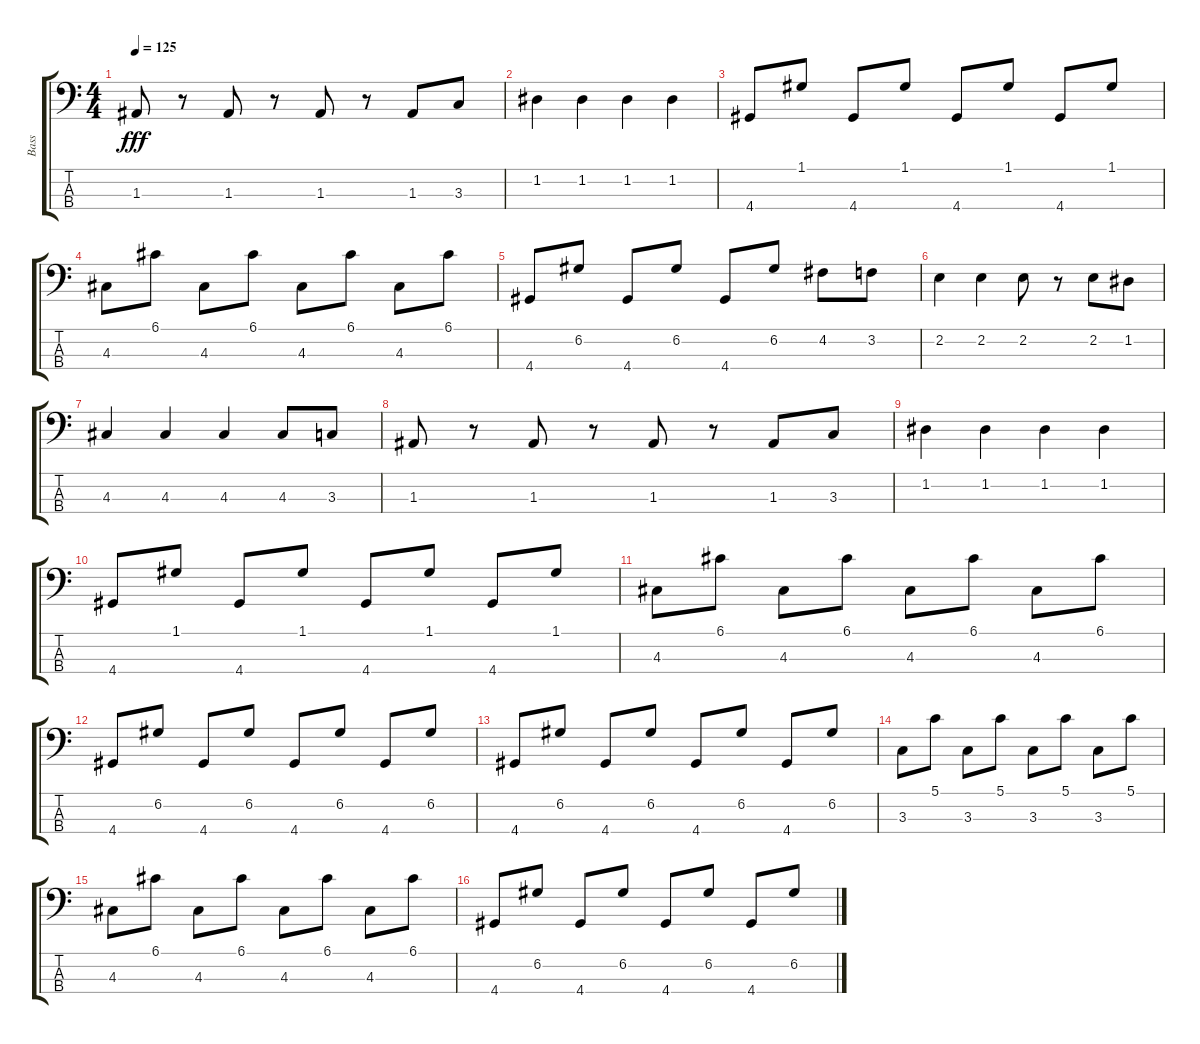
\track ("Bass" "Bass") {instrument fretlessbass}
\staff {score tabs}
\tuning (G2 D2 A1 E1) {hide}
\ts (4 4)
\tempo 125
\clef f4
\ks c
1.3.8{dy fff} r.8 1.3.8 r.8 1.3.8 r.8 1.3.8 3.3.8 |
1.2.4 1.2.4 1.2.4 1.2.4 |
4.4.8 1.1.8 4.4.8 1.1.8 4.4.8 1.1.8 4.4.8 1.1.8 |
4.3.8 6.1.8 4.3.8 6.1.8 4.3.8 6.1.8 4.3.8 6.1.8 |
4.4.8 6.2.8 4.4.8 6.2.8 4.4.8 6.2.8 4.2.8 3.2.8 |
2.2.4 2.2.4 2.2.8 r.8 2.2.8 1.2.8 |
4.3.4 4.3.4 4.3.4 4.3.8 3.3.8 |
1.3.8 r.8 1.3.8 r.8 1.3.8 r.8 1.3.8 3.3.8 |
1.2.4 1.2.4 1.2.4 1.2.4 |
4.4.8 1.1.8 4.4.8 1.1.8 4.4.8 1.1.8 4.4.8 1.1.8 |
4.3.8 6.1.8 4.3.8 6.1.8 4.3.8 6.1.8 4.3.8 6.1.8 |
4.4.8 6.2.8 4.4.8 6.2.8 4.4.8 6.2.8 4.4.8 6.2.8 |
4.4.8 6.2.8 4.4.8 6.2.8 4.4.8 6.2.8 4.4.8 6.2.8 |
3.3.8 5.1.8 3.3.8 5.1.8 3.3.8 5.1.8 3.3.8 5.1.8 |
4.3.8 6.1.8 4.3.8 6.1.8 4.3.8 6.1.8 4.3.8 6.1.8 |
4.4.8 6.2.8 4.4.8 6.2.8 4.4.8 6.2.8 4.4.8 6.2.8
